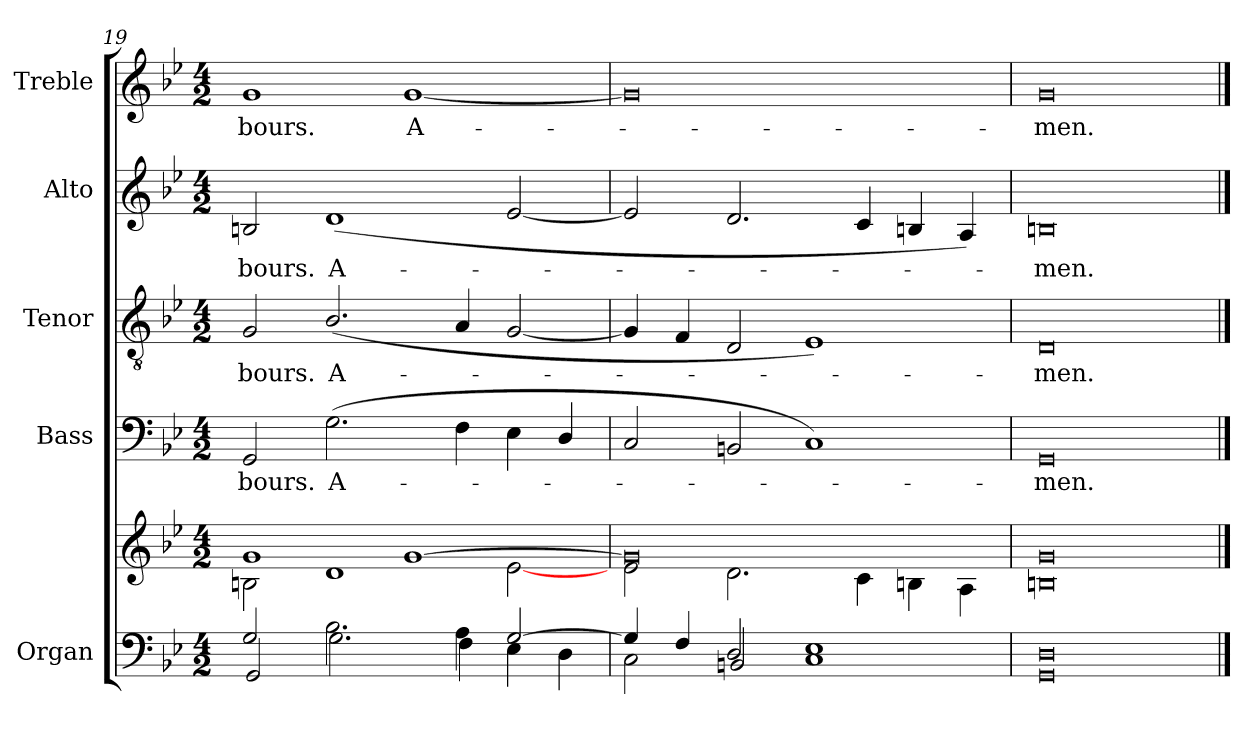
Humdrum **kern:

**kern	**kern	**kern	**text	**kern	**text	**kern	**text	**kern	**text
*part5	*part5	*part4	*part4	*part3	*part3	*part2	*part2	*part1	*part1
*staff6	*staff5	*staff4	*staff4	*staff3	*staff3	*staff2	*staff2	*staff1	*staff1
*I"Organ	*	*I"Bass	*	*I"Tenor	*	*I"Alto	*	*I"Treble	*
*I'Org.	*	*I'B	*	*I'T	*	*I'A	*	*	*
*clefF4	*clefG2	*clefF4	*	*clefGv2	*	*clefG2	*	*clefG2	*
*k[b-e-]	*k[b-e-]	*k[b-e-]	*	*k[b-e-]	*	*k[b-e-]	*	*k[b-e-]	*
*B-:	*B-:	*B-:	*	*B-:	*	*B-:	*	*B-:	*
*M4/2	*M4/2	*M4/2	*	*M4/2	*	*M4/2	*	*M4/2	*
=19	=19	=19	=19	=19	=19	=19	=19	=19	=19
*^	*^	*	*	*	*	*	*	*	*
!	!	!	!	!	!LO:LY:b	!	!LO:LY:b	!	!LO:LY:b	!	!LO:LY:b
2G/	2GG/	1g/	2Bn\	2GG	-bours.	2G	-bours.	2Bn	bours.	1g	bours.
!	!	!	!	!	!LO:LY:b	!	!LO:LY:b	!	!LO:LY:b	!	!
2.B-\	2.G\	.	1d\	(>2.G	A-	(<2.B-/	A-	(<1d	A-	.	.
!	!	!	!	!	!	!	!	!	!	!	!LO:LY:b
.	.	[1g/	.	.	.	.	.	.	.	[1g	A-
4A\	4F\	.	.	4F	.	4A	.	.	.	.	.
[2G/	4E-\	.	[2e-\	4E-	.	[2G	.	[2e-	.	.	.
.	4D\	.	.	4D/	.	.	.	.	.	.	.
=20	=20	=20	=20	=20	=20	=20	=20	=20	=20	=20	=20
4G/]	2C\	0g/]	2e-\	2C	.	4G]	.	2e-]	.	0g]	.
4F/	.	.	.	.	.	4F	.	.	.	.	.
2D/	2BBn/	.	2.d\	2BBn	.	2D	.	2.d	.	.	.
1E-/	1C\	.	.	1C)	.	1E-)	.	.	.	.	.
.	.	.	4c\	.	.	.	.	4c	.	.	.
.	.	.	4Bn\	.	.	.	.	4Bn	.	.	.
.	.	.	4A\	.	.	.	.	4A)	.	.	.
=21	=21	=21	=21	=21	=21	=21	=21	=21	=21	=21	=21
!	!	!	!	!	!LO:LY:b	!	!LO:LY:b	!	!LO:LY:b	!	!LO:LY:b
0D/	0GG\	0g/	0Bn\	0GG	men.	0D	men.	0Bn	men.	0g	men.
*v	*v	*	*	*	*	*	*	*	*	*	*
*	*v	*v	*	*	*	*	*	*	*	*
==	==	==	==	==	==	==	==	==	==
*-	*-	*-	*-	*-	*-	*-	*-	*-	*-
